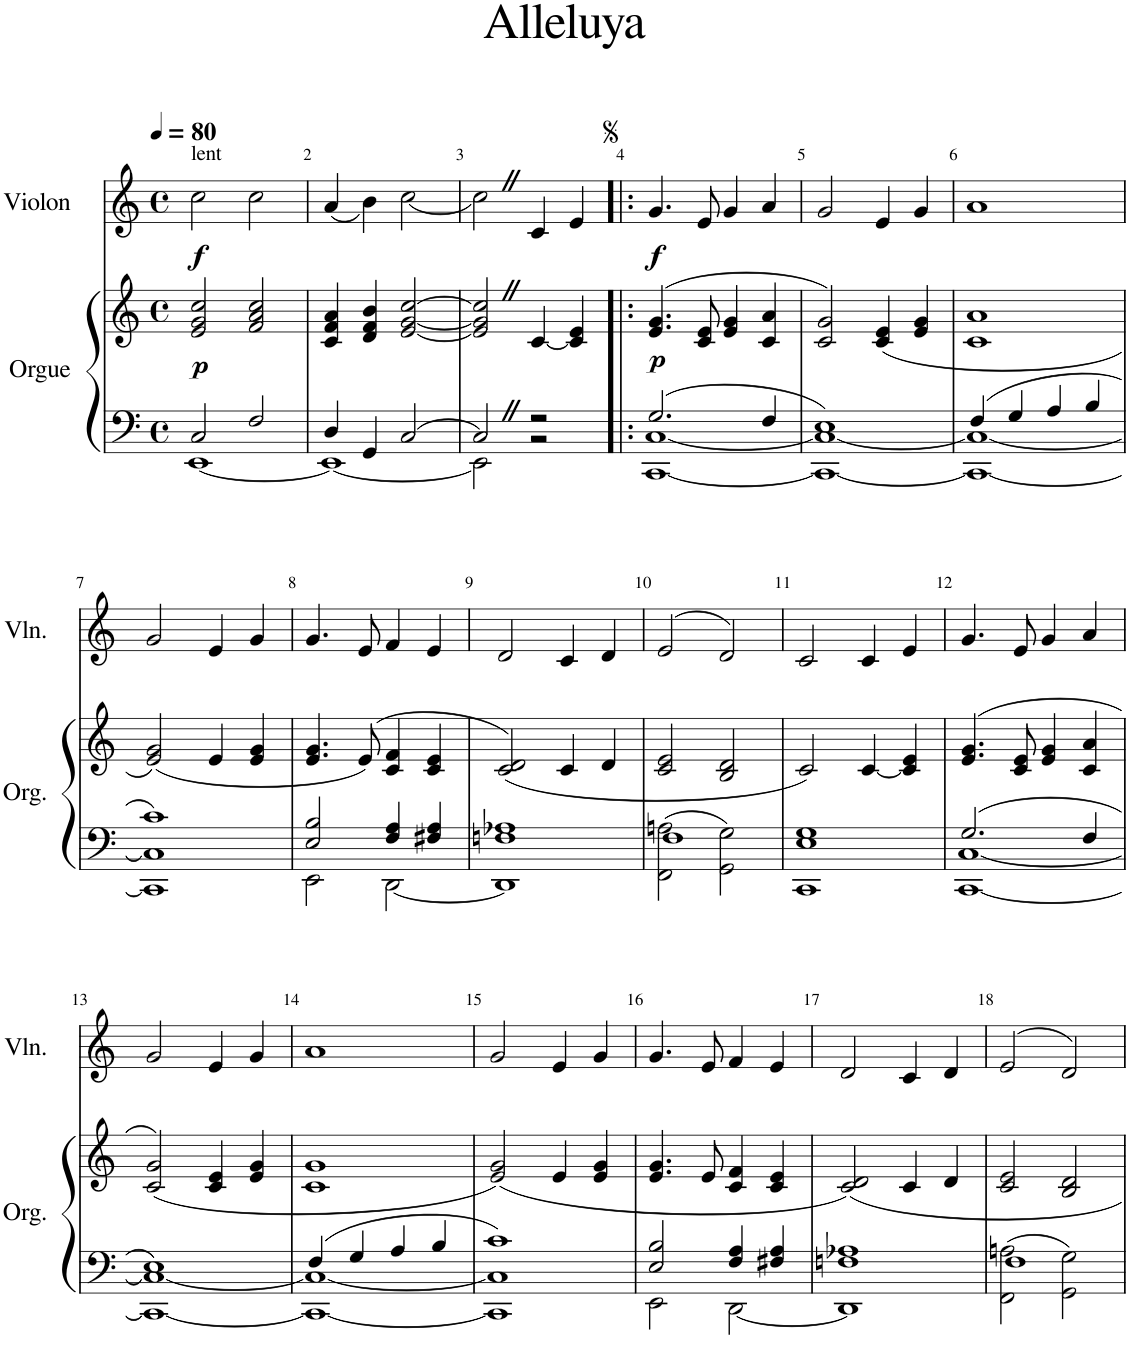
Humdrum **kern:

**kern	**kern	**dynam	**kern	**dynam
*part2	*part2	*part2	*part1	*part1
*staff3	*staff2	*staff2/3	*staff1	*staff1
*I"Orgue	*	*	*I"Violon	*
*I'Org.	*	*	*I'Vln.	*
*clefF4	*clefG2	*	*clefG2	*
*k[]	*k[]	*	*k[]	*
*M4/4	*M4/4	*	*M4/4	*
*met(c)	*met(c)	*	*met(c)	*
*MM80	*MM80	*	*MM80	*
=1	=1	=1	=1	=1
*^	*	*	*	*
!	!	!	!	!LO:TX:a:t=lent	!
!	!	!	!LO:DY:b	!	!LO:DY:b
2C/	[1EE	2e/ 2g/ 2cc/	p	2cc\	f
2F/	.	2f/ 2a/ 2cc/	.	2cc\	.
=2	=2	=2	=2	=2	=2
4D/	1EE_	4c/ 4f/ 4a/	.	(<4a/	.
4GG/	.	4d/ 4f/ 4b/	.	4b\)	.
[2C/	.	[2e/ [2g/ [2cc/	.	[<2cc\	.
=3	=3	=3	=3	=3	=3
2CZ/]	2EE\]	2e/]Z 2g/]Z 2cc/]Z	.	2ccZ\]	.
2r	2r	[4c/	.	4c/	.
.	.	4c/] 4e/	.	4e/	.
=4!|:	=4!|:	=4!|:	=4!|:	=4!|:	=4!|:
!	!	!	!LO:DY:b	!	!LO:DY:b
2.G/	[1CC [1C	(>4.e/ 4.g/	p	4.g/	f
.	.	8c/ 8e/	.	8e/	.
.	.	4e/ 4g/	.	4g/	.
4F/	.	4c/ 4a/	.	4a/	.
=5	=5	=5	=5	=5	=5
1E	1CC_ 1C_	2c/ 2g/)	.	2g/	.
.	.	(4c/ 4e/	.	4e/	.
.	.	4e/ 4g/	.	4g/	.
=6	=6	=6	=6	=6	=6
4F/	1CC_ 1C_	1c 1a	.	1a	.
4G/	.	.	.	.	.
4A/	.	.	.	.	.
4B/	.	.	.	.	.
!!LO:LB:g=z
=7	=7	=7	=7	=7	=7
1c	1CC] 1C]	(2e/ 2g/)	.	2g/	.
.	.	4e/	.	4e/	.
.	.	4e/ 4g/	.	4g/	.
=8	=8	=8	=8	=8	=8
2E/ 2B/	2EE\	4.e/ 4.g/	.	4.g/	.
.	.	(>8e/)	.	8e/	.
4F/ 4A/	[2DD\	4c/ 4f/	.	4f/	.
4F#X/ 4A/	.	4c/ 4e/	.	4e/	.
=9	=9	=9	=9	=9	=9
1Fn 1A-X	1DD]	(2c/ 2d/)	.	2d/	.
.	.	4c/	.	4c/	.
.	.	4d/	.	4d/	.
=10	=10	=10	=10	=10	=10
1F	2FF\ 2An\	2c/ 2e/	.	(>2e/	.
.	2GG\ 2G\	2B/ 2d/	.	2d/)	.
=11	=11	=11	=11	=11	=11
1E 1G	1CC	2c/)	.	2c/	.
.	.	[4c/	.	4c/	.
.	.	4c/] 4e/	.	4e/	.
=12	=12	=12	=12	=12	=12
2.G/	[1CC [1C	(>4.e/ 4.g/	.	4.g/	.
.	.	8c/ 8e/	.	8e/	.
.	.	4e/ 4g/	.	4g/	.
4F/	.	4c/ 4a/	.	4a/	.
!!LO:LB:g=z
=13	=13	=13	=13	=13	=13
1E	1CC_ 1C_	(2c/ 2g/)	.	2g/	.
.	.	4c/ 4e/	.	4e/	.
.	.	4e/ 4g/	.	4g/	.
=14	=14	=14	=14	=14	=14
4F/	1CC_ 1C_	1c 1g	.	1a	.
4G/	.	.	.	.	.
4A/	.	.	.	.	.
4B/	.	.	.	.	.
=15	=15	=15	=15	=15	=15
1c	1CC] 1C]	(2e/ 2g/)	.	2g/	.
.	.	4e/	.	4e/	.
.	.	4e/ 4g/	.	4g/	.
=16	=16	=16	=16	=16	=16
2E/ 2B/	2EE\	4.e/ 4.g/	.	4.g/	.
.	.	8e/	.	8e/	.
4F/ 4A/	[2DD\	4c/ 4f/	.	4f/	.
4F#X/ 4A/	.	4c/ 4e/	.	4e/	.
=17	=17	=17	=17	=17	=17
1Fn 1A-X	1DD]	2c/ 2d/)	.	2d/	.
.	.	4c/	.	4c/	.
.	.	4d/	.	4d/	.
=18	=18	=18	=18	=18	=18
1F	2FF\ 2An\	2c/ 2e/	.	(>2e/	.
.	2GG\ 2G\	2B/ 2d/	.	2d/)	.
*v	*v	*	*	*	*
=	=	=	=	=
*-	*-	*-	*-	*-
